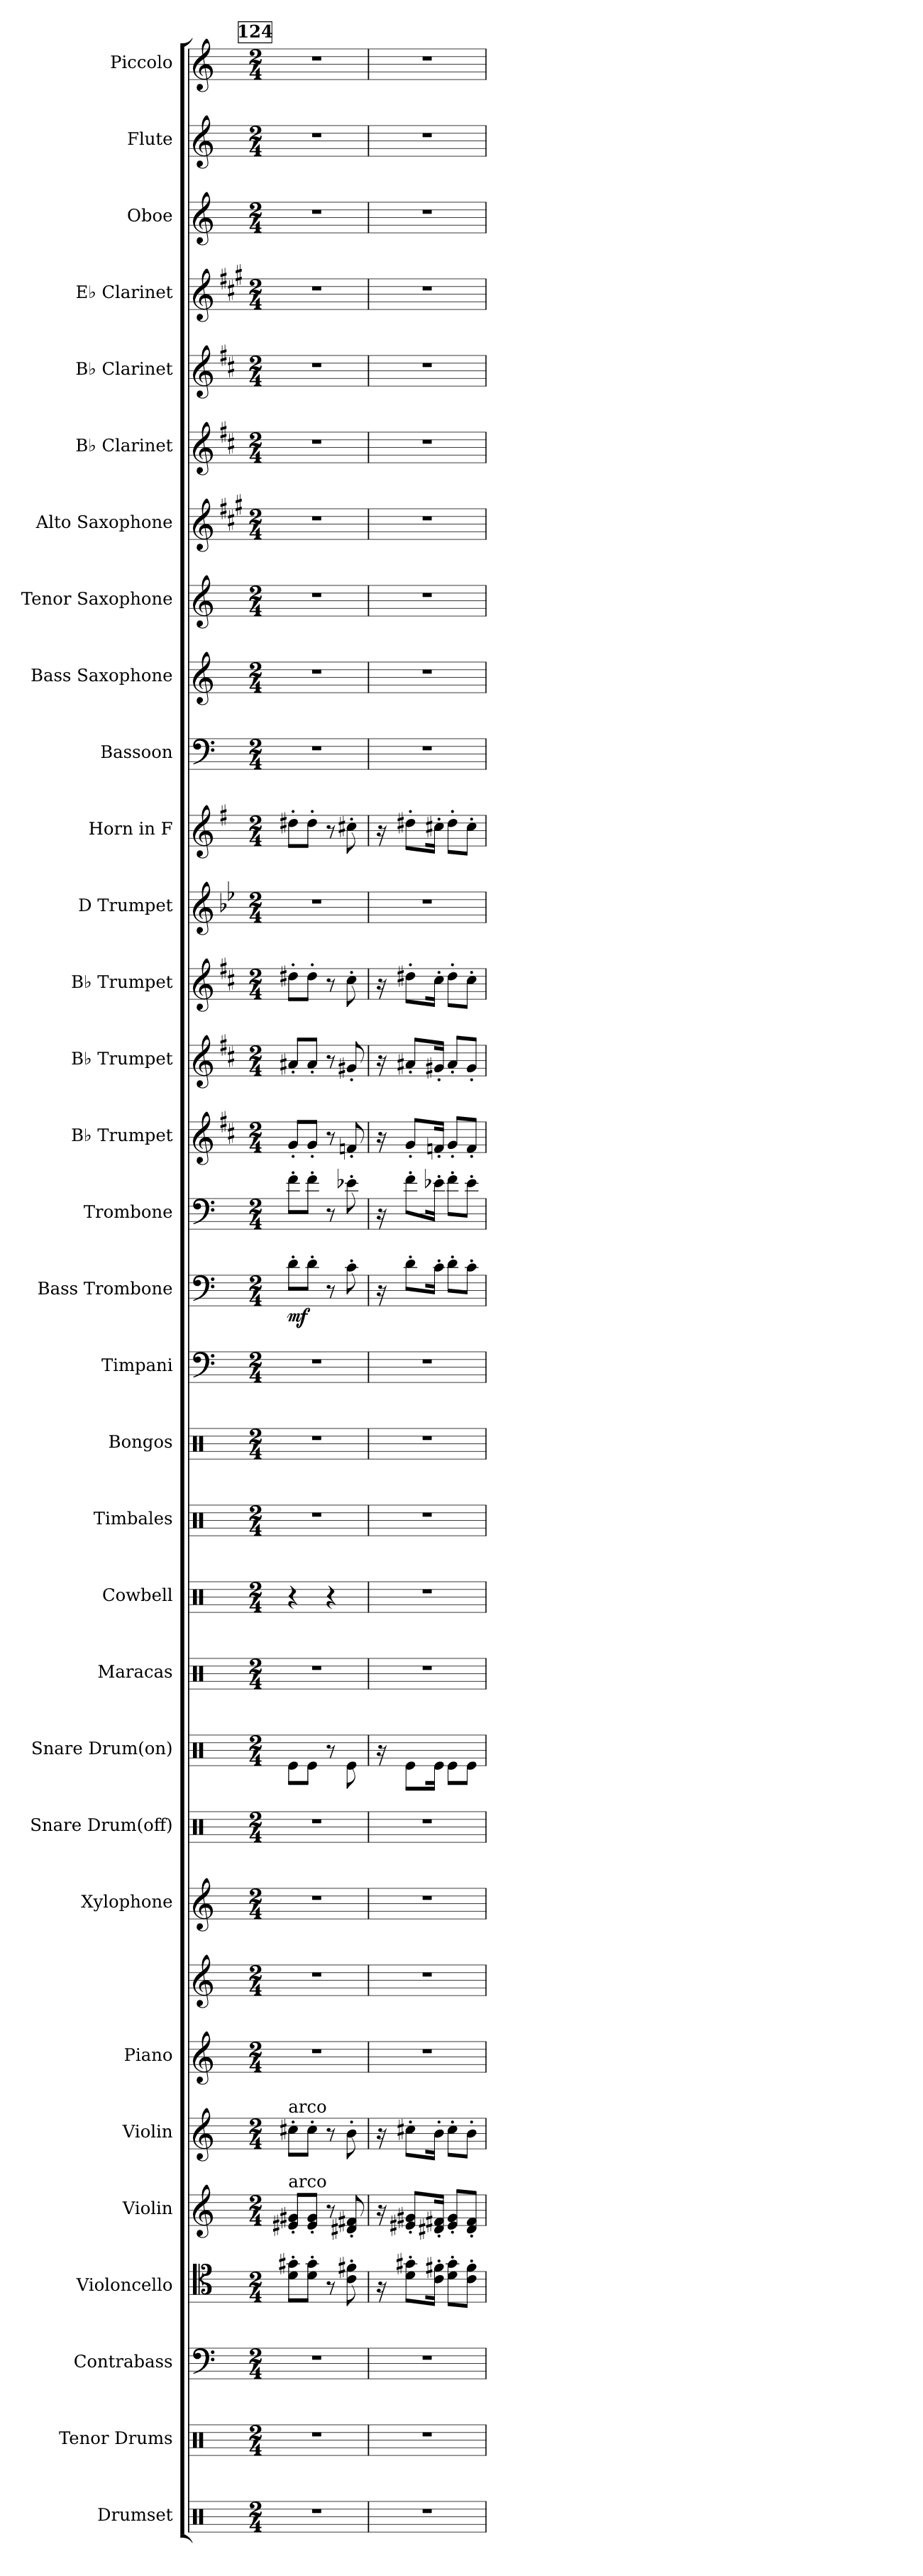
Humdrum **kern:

**kern	**kern	**kern	**kern	**kern	**kern	**kern	**kern	**kern	**kern	**kern	**kern	**kern	**kern	**kern	**kern	**kern	**dynam	**kern	**kern	**kern	**kern	**kern	**kern	**kern	**kern	**kern	**kern	**kern	**kern	**kern	**kern	**kern	**kern
*part32	*part31	*part30	*part29	*part28	*part27	*part26	*part26	*part25	*part24	*part23	*part22	*part21	*part20	*part19	*part18	*part17	*part17	*part16	*part15	*part14	*part13	*part12	*part11	*part10	*part9	*part8	*part7	*part6	*part5	*part4	*part3	*part2	*part1
*staff33	*staff32	*staff31	*staff30	*staff29	*staff28	*staff27	*staff26	*staff25	*staff24	*staff23	*staff22	*staff21	*staff20	*staff19	*staff18	*staff17	*staff17	*staff16	*staff15	*staff14	*staff13	*staff12	*staff11	*staff10	*staff9	*staff8	*staff7	*staff6	*staff5	*staff4	*staff3	*staff2	*staff1
*I"Drumset	*I"Tenor Drums	*I"Contrabass	*I"Violoncello	*I"Violin	*I"Violin	*I"Piano	*	*I"Xylophone	*I"Snare Drum(off)	*I"Snare Drum(on)	*I"Maracas	*I"Cowbell	*I"Timbales	*I"Bongos	*I"Timpani	*I"Bass Trombone	*	*I"Trombone	*I"B♭ Trumpet	*I"B♭ Trumpet	*I"B♭ Trumpet	*I"D Trumpet	*I"Horn in F	*I"Bassoon	*I"Bass Saxophone	*I"Tenor Saxophone	*I"Alto Saxophone	*I"B♭ Clarinet	*I"B♭ Clarinet	*I"E♭ Clarinet	*I"Oboe	*I"Flute	*I"Piccolo
*I'Drs.	*I'T.D.	*I'Cb.	*I'Vc.	*I'Vln.	*I'Vln.	*I'Pno.	*	*I'Xyl.	*	*I'Sn. Dr.	*I'Mrcs.	*I'Cowbell	*I'Timb.	*I'Bongos	*I'Timp.	*I'B. Tbn.	*	*I'Tbn.	*I'B♭ Tpt.	*I'B♭ Tpt.	*I'B♭ Tpt.	*I'D Tpt.	*	*I'Bsn.	*I'B. Sax.	*I'T. Sax.	*I'A. Sax.	*I'B♭ Cl.	*I'B♭ Cl.	*I'E♭ Cl.	*I'Ob.	*I'Fl.	*I'Picc.
*clefX	*clefX	*clefF4	*clefC4	*clefG2	*clefG2	*clefG2	*clefG2	*clefG2	*clefX	*clefX	*clefX	*clefX	*clefX	*clefX	*clefF4	*clefF4	*	*clefF4	*clefG2	*clefG2	*clefG2	*clefG2	*clefG2	*clefF4	*clefG2	*clefG2	*clefG2	*clefG2	*clefG2	*clefG2	*clefG2	*clefG2	*clefG2
*	*	*ITrd7c12	*	*	*	*	*	*ITrd-7c-12	*	*	*	*	*	*	*	*	*	*	*ITrd1c2	*ITrd1c2	*ITrd1c2	*ITrd-1c-2	*ITrd4c7	*	*ITrd15c26	*ITrd8c14	*ITrd5c9	*ITrd1c2	*ITrd1c2	*ITrd-2c-3	*	*	*ITrd-7c-12
*k[]	*k[]	*k[]	*k[]	*k[]	*k[]	*k[]	*k[]	*k[]	*k[]	*k[]	*k[]	*k[]	*k[]	*k[]	*k[]	*k[]	*	*k[]	*k[]	*k[]	*k[]	*k[]	*k[]	*k[]	*k[]	*k[]	*k[]	*k[]	*k[]	*k[]	*k[]	*k[]	*k[]
*M2/4	*M2/4	*M2/4	*M2/4	*M2/4	*M2/4	*M2/4	*M2/4	*M2/4	*M2/4	*M2/4	*M2/4	*M2/4	*M2/4	*M2/4	*M2/4	*M2/4	*	*M2/4	*M2/4	*M2/4	*M2/4	*M2/4	*M2/4	*M2/4	*M2/4	*M2/4	*M2/4	*M2/4	*M2/4	*M2/4	*M2/4	*M2/4	*M2/4
!!LO:REH:place=s1:a:B:fs=14:t=124
=67	=67	=67	=67	=67	=67	=67	=67	=67	=67	=67	=67	=67	=67	=67	=67	=67	=67	=67	=67	=67	=67	=67	=67	=67	=67	=67	=67	=67	=67	=67	=67	=67	=67
!	!	!	!	!	!LO:TX:a:t=arco	!	!	!	!	!	!	!	!	!	!	!	!	!	!	!	!	!	!	!	!	!	!	!	!	!	!	!	!
!	!	!	!	!LO:TX:a:t=arco	!	!	!	!	!	!	!	!	!	!	!	!	!	!	!	!	!	!	!	!	!	!	!	!	!	!	!	!	!
!	!	!	!	!	!	!	!	!	!	!	!	!	!	!	!	!	!LO:DY:b	!	!	!	!	!	!	!	!	!	!	!	!	!	!	!	!
2r	2r	2r	8d\' 8g#X\'L	8e#X/' 8g#X/'L	8cc#X'\L	2r	2r	2r	2r	8Re\L	2r	4r	2r	2r	2r	8d'\L	mf	8f'\L	8f'/L	8g#X'/L	8cc#X'\L	2r	8g#X'\L	2r	2r	2r	2r	2r	2r	2r	2r	2r	2r
.	.	.	8d\' 8g#\'J	8e#/' 8g#/'J	8cc#'\J	.	.	.	.	8Re\J	.	.	.	.	.	8d'\J	.	8f'\J	8f'/J	8g#'/J	8cc#'\J	.	8g#'\J	.	.	.	.	.	.	.	.	.	.
.	.	.	8r	8r	8r	.	.	.	.	8r	.	4r	.	.	.	8r	.	8r	8r	8r	8r	.	8r	.	.	.	.	.	.	.	.	.	.
.	.	.	8c\' 8f#X\'	8d#X/' 8f#X/'	8b'\	.	.	.	.	8Re\	.	.	.	.	.	8c'\	.	8e-X'\	8e-X'/	8f#X'/	8b'\	.	8f#X'\	.	.	.	.	.	.	.	.	.	.
=68	=68	=68	=68	=68	=68	=68	=68	=68	=68	=68	=68	=68	=68	=68	=68	=68	=68	=68	=68	=68	=68	=68	=68	=68	=68	=68	=68	=68	=68	=68	=68	=68	=68
2r	2r	2r	16r	16r	16r	2r	2r	2r	2r	16r	2r	2r	2r	2r	2r	16r	.	16r	16r	16r	16r	2r	16r	2r	2r	2r	2r	2r	2r	2r	2r	2r	2r
.	.	.	8d\' 8g#X\'L	8e#X/' 8g#X/'L	8cc#X'\L	.	.	.	.	8Re\L	.	.	.	.	.	8d'\L	.	8f'\L	8f'/L	8g#X'/L	8cc#X'\L	.	8g#X'\L	.	.	.	.	.	.	.	.	.	.
.	.	.	16c\' 16f#X\'Jk	16d#X/' 16f#X/'Jk	16b'\Jk	.	.	.	.	16Re\Jk	.	.	.	.	.	16c'\Jk	.	16e-X'\Jk	16e-X'/Jk	16f#X'/Jk	16b'\Jk	.	16f#X'\Jk	.	.	.	.	.	.	.	.	.	.
.	.	.	8d\' 8g#\'L	8e#/' 8g#/'L	8cc#'\L	.	.	.	.	8Re\L	.	.	.	.	.	8d'\L	.	8f'\L	8f'/L	8g#'/L	8cc#'\L	.	8g#'\L	.	.	.	.	.	.	.	.	.	.
.	.	.	8c\' 8f#\'J	8d#/' 8f#/'J	8b'\J	.	.	.	.	8Re\J	.	.	.	.	.	8c'\J	.	8e-'\J	8e-'/J	8f#'/J	8b'\J	.	8f#'\J	.	.	.	.	.	.	.	.	.	.
=	=	=	=	=	=	=	=	=	=	=	=	=	=	=	=	=	=	=	=	=	=	=	=	=	=	=	=	=	=	=	=	=	=
*-	*-	*-	*-	*-	*-	*-	*-	*-	*-	*-	*-	*-	*-	*-	*-	*-	*-	*-	*-	*-	*-	*-	*-	*-	*-	*-	*-	*-	*-	*-	*-	*-	*-
